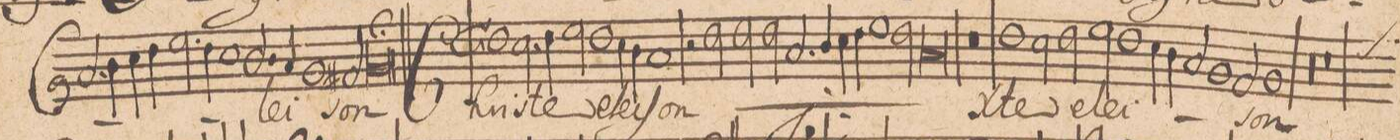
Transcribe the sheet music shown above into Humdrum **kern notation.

**kern	**text
*I"CANTVS.	*
*clefG2	*
*k[]	*
*met(c|)	*
*M2/1	*
2.a/	.
4b\	.
4cc\	.
4dd\	.
2.ee\	.
=20-	=20-
4dd\	.
1cc	.
2.b/	.
=21-	=21-
4a/	-lei-
1g	.
2f#X/	.
=22-	=22-
0g;>	-son
=23||	=23||
*M2/1	*
*met(c|)	*
1dd	Chri-
2.cc\	-ste
4dd\	.
=24-	=24-
2ee\	.
1dd	e-
4cc\	-lei-
4b\	.
=25-	=25-
1a	-ſon
2r	.
*	*ij
2dd\	Chri-
=26-	=26-
2dd\	-ste
2dd\	e-
2.a/	-lei-
4b/	.
=27-	=27-
4cc\	.
4dd\	.
1ee	.
2dd\	.
=28-	=28-
0a	-ſon
*	*Xij
=29-	=29-
0r	.
=30-	=30-
1dd	X-
2cc\	-te
2dd\	e-
=31-	=31-
2ee\	-lei-
1dd	.
4cc\	.
4b\	.
=32-	=32-
2a/	.
1g	.
2f/	.
=33-	=33-
1g	-son
00r	.
=34-	=34-
=35-	=35-
*custos:dd	*
0r	.
=36-	=36-
*-	*-
